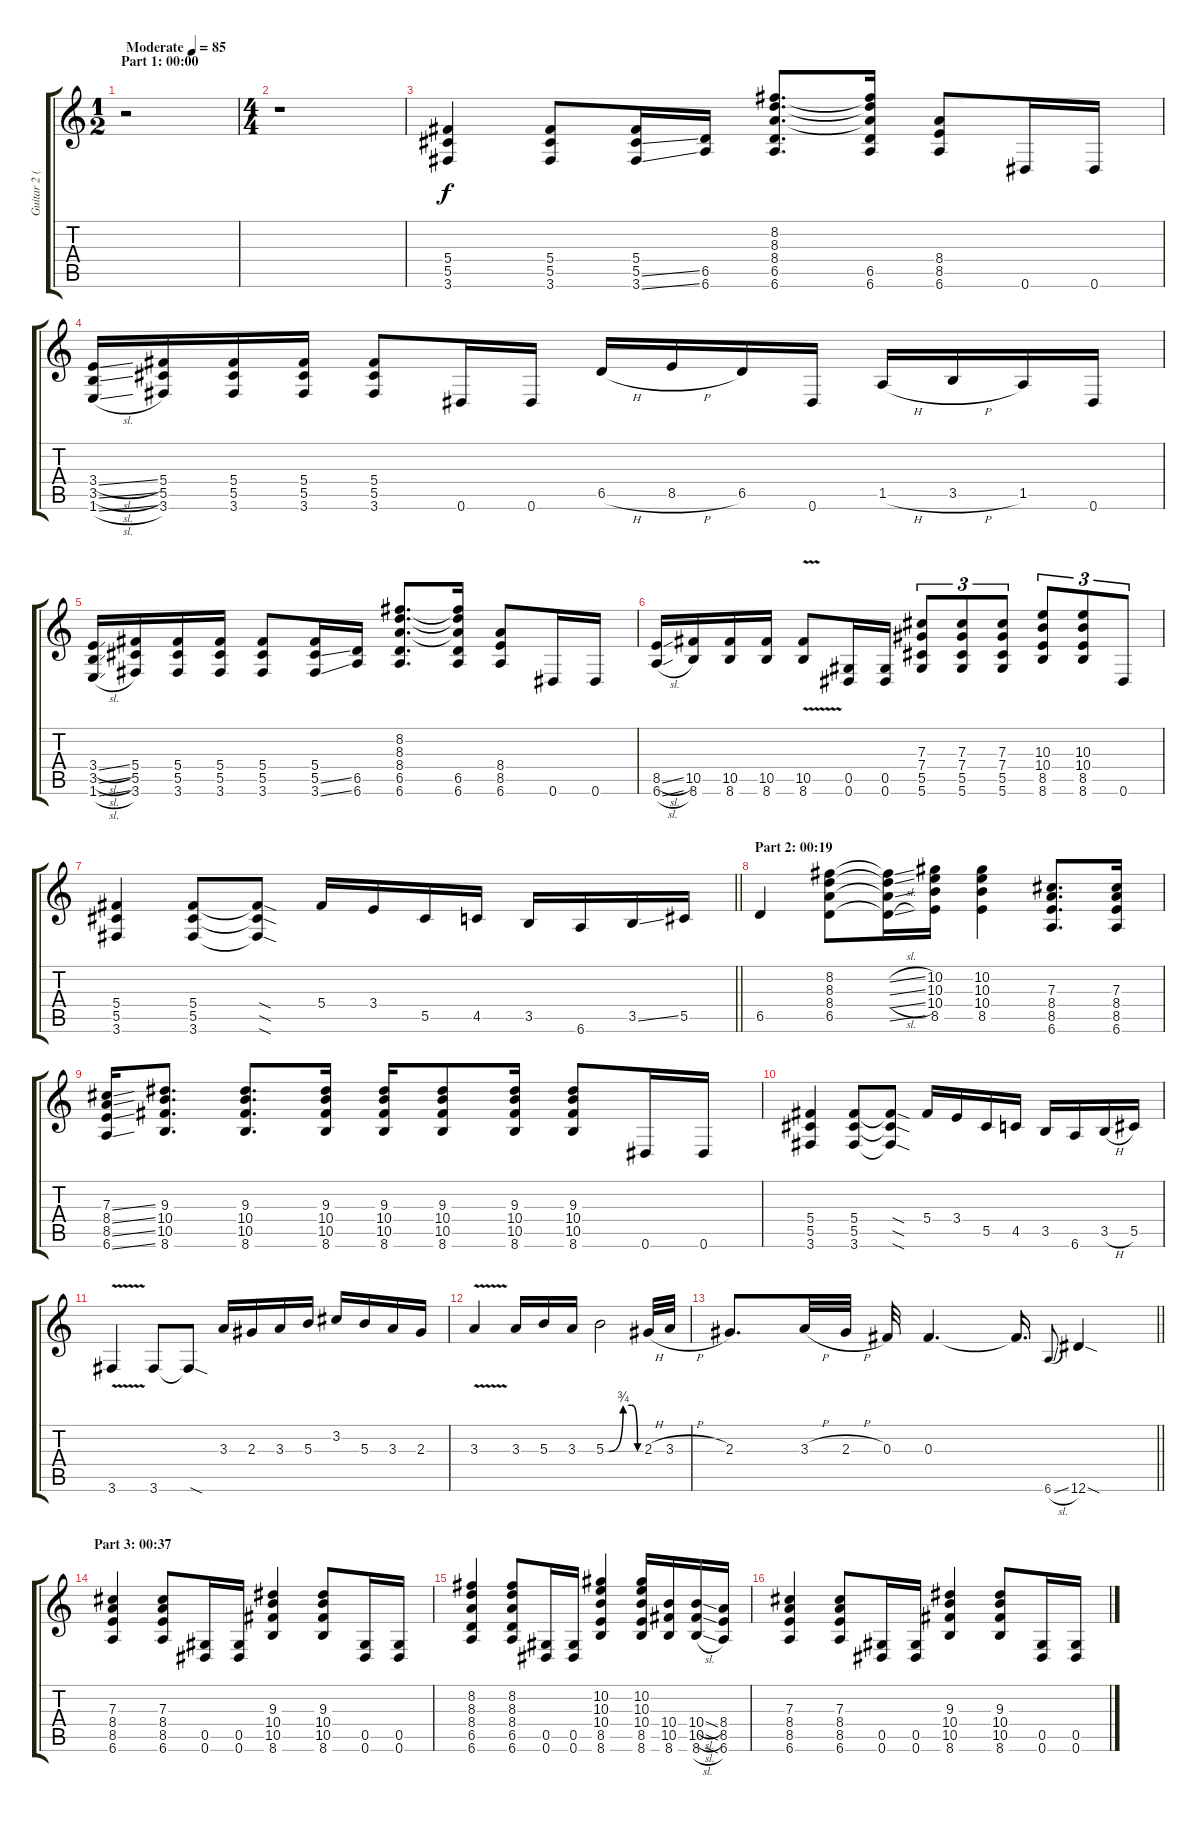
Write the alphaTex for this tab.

\track ("Guitar 2 (Distortion)" "Guitar 2 (") {instrument distortionguitar}
\staff {score tabs}
\tuning (Eb4 Bb3 Gb3 Db3 Ab2 Eb2) {hide}
\ts (1 2)
\section ("" "Part 1: 00:00")
\tempo (85 "Moderate")
\clef g2
\ks c
r.2{dy f instrument distortionguitar} |
\ts (4 4)
r.1 |
(5.4 5.5 3.6).4 (5.4 5.5 3.6).8 (5.4 5.5{ss} 3.6{ss}).16 (6.5 6.6).16 (8.2 8.3 8.4 6.5 6.6).8{d} (8.2{t} 8.3{t} 8.4{t} 6.5 6.6).16 (8.4 8.5 6.6).8 0.6.16 0.6.16 |
(3.4{sl} 3.5{sl} 1.6{sl}).16 (5.4 5.5 3.6).16 (5.4 5.5 3.6).16 (5.4 5.5 3.6).16 (5.4 5.5 3.6).8 0.6.16 0.6.16 6.5{h}.16 8.5{h}.16 6.5.16 0.6.16 1.5{h}.16 3.5{h}.16 1.5.16 0.6.16 |
(3.4{sl} 3.5{sl} 1.6{sl}).16 (5.4 5.5 3.6).16 (5.4 5.5 3.6).16 (5.4 5.5 3.6).16 (5.4 5.5 3.6).8 (5.4 5.5{ss} 3.6{ss}).16 (6.5 6.6).16 (8.2 8.3 8.4 6.5 6.6).8{d} (8.2{t} 8.3{t} 8.4{t} 6.5 6.6).16 (8.4 8.5 6.6).8 0.6.16 0.6.16 |
(8.5{sl} 6.6{sl}).16 (10.5 8.6).16 (10.5 8.6).16 (10.5 8.6).16 (10.5{v} 8.6{v}).8 (0.5 0.6).16 (0.5 0.6).16 (7.3 7.4 5.5 5.6).8{tu (3 2)} (7.3 7.4 5.5 5.6).8{tu (3 2)} (7.3 7.4 5.5 5.6).8{tu (3 2)} (10.3 10.4 8.5 8.6).8{tu (3 2)} (10.3 10.4 8.5 8.6).8{tu (3 2)} 0.6.8{tu (3 2)} |
\barLineRight lightlight
(5.4 5.5 3.6).4 (5.4 5.5 3.6).8 (5.4{sod t} 5.5{sod t} 3.6{sod t}).8 5.4.16 3.4.16 5.5.16 4.5.16 3.5.16 6.6.16 3.5{ss}.16 5.5.16 |
\section ("" "Part 2: 00:19")
6.5.4 (8.2 8.3 8.4 6.5).8 (8.2{sl t} 8.3{sl t} 8.4{sl t} 6.5{sl t}).16 (10.2 10.3 10.4 8.5).16 (10.2 10.3 10.4 8.5).4 (7.3 8.4 8.5 6.6).8{d} (7.3 8.4 8.5 6.6).16 |
(7.3{ss} 8.4{ss} 8.5{ss} 6.6{ss}).16 (9.3 10.4 10.5 8.6).8{d} (9.3 10.4 10.5 8.6).8{d} (9.3 10.4 10.5 8.6).16 (9.3 10.4 10.5 8.6).16 (9.3 10.4 10.5 8.6).8 (9.3 10.4 10.5 8.6).16 (9.3 10.4 10.5 8.6).8 0.6.16 0.6.16 |
(5.4 5.5 3.6).4 (5.4 5.5 3.6).8 (5.4{sod t} 5.5{sod t} 3.6{sod t}).8 5.4.16 3.4.16 5.5.16 4.5.16 3.5.16 6.6.16 3.5{h}.16 5.5.16 |
3.6{v}.4 3.6.8 3.6{sod t}.8 3.3.16 2.3.16 3.3.16 5.3.16 3.2.16 5.3.16 3.3.16 2.3.16 |
3.3{v}.4 3.3.16 5.3.16 3.3.16 5.3{be (custom 0 0 5 0 30 3 45 3 55 0 60 0)}.2 2.3{h}.32 3.3{h}.32 |
\barLineRight lightlight
2.3.8{d} 3.3{h}.32 2.3{h}.32 0.3.32 0.3.4{d} 0.3{t}.16{d} 6.6{sl}.8{gr onbeat} 12.6{sod}.4 |
\section ("" "Part 3: 00:37")
(7.3 8.4 8.5 6.6).4 (7.3 8.4 8.5 6.6).8 (0.5 0.6).16 (0.5 0.6).16 (9.3 10.4 10.5 8.6).4 (9.3 10.4 10.5 8.6).8 (0.5 0.6).16 (0.5 0.6).16 |
(8.2 8.3 8.4 6.5 6.6).4 (8.2 8.3 8.4 6.5 6.6).8 (0.5 0.6).16 (0.5 0.6).16 (10.2 10.3 10.4 8.5 8.6).4 (10.2 10.3 10.4 8.5 8.6).16 (10.4 10.5 8.6).16 (10.4{sl} 10.5{sl} 8.6{sl}).16 (8.4 8.5 6.6).16 |
(7.3 8.4 8.5 6.6).4 (7.3 8.4 8.5 6.6).8 (0.5 0.6).16 (0.5 0.6).16 (9.3 10.4 10.5 8.6).4 (9.3 10.4 10.5 8.6).8 (0.5 0.6).16 (0.5 0.6).16
